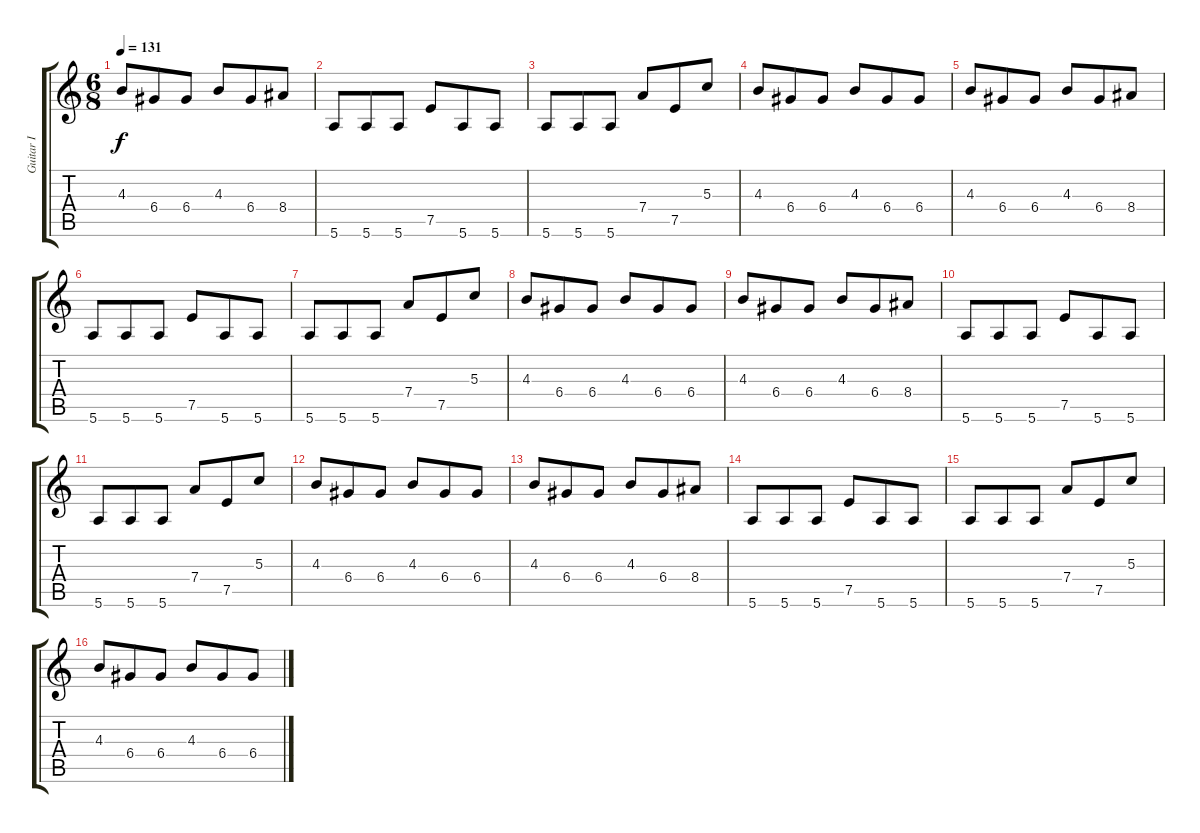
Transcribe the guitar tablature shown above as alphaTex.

\track ("Guitar I" "Guitar I") {instrument distortionguitar}
\staff {score tabs}
\tuning (E4 B3 G3 D3 A2 E2) {hide}
\ts (6 8)
\tempo 131
\clef g2
\ks c
4.3.8{dy f} 6.4.8 6.4.8 4.3.8 6.4.8 8.4.8 |
5.6.8 5.6.8 5.6.8 7.5.8 5.6.8 5.6.8 |
5.6.8 5.6.8 5.6.8 7.4.8 7.5.8 5.3.8 |
4.3.8 6.4.8 6.4.8 4.3.8 6.4.8 6.4.8 |
4.3.8 6.4.8 6.4.8 4.3.8 6.4.8 8.4.8 |
5.6.8 5.6.8 5.6.8 7.5.8 5.6.8 5.6.8 |
5.6.8 5.6.8 5.6.8 7.4.8 7.5.8 5.3.8 |
4.3.8 6.4.8 6.4.8 4.3.8 6.4.8 6.4.8 |
4.3.8 6.4.8 6.4.8 4.3.8 6.4.8 8.4.8 |
5.6.8 5.6.8 5.6.8 7.5.8 5.6.8 5.6.8 |
5.6.8 5.6.8 5.6.8 7.4.8 7.5.8 5.3.8 |
4.3.8 6.4.8 6.4.8 4.3.8 6.4.8 6.4.8 |
4.3.8 6.4.8 6.4.8 4.3.8 6.4.8 8.4.8 |
5.6.8 5.6.8 5.6.8 7.5.8 5.6.8 5.6.8 |
5.6.8 5.6.8 5.6.8 7.4.8 7.5.8 5.3.8 |
4.3.8 6.4.8 6.4.8 4.3.8 6.4.8 6.4.8
